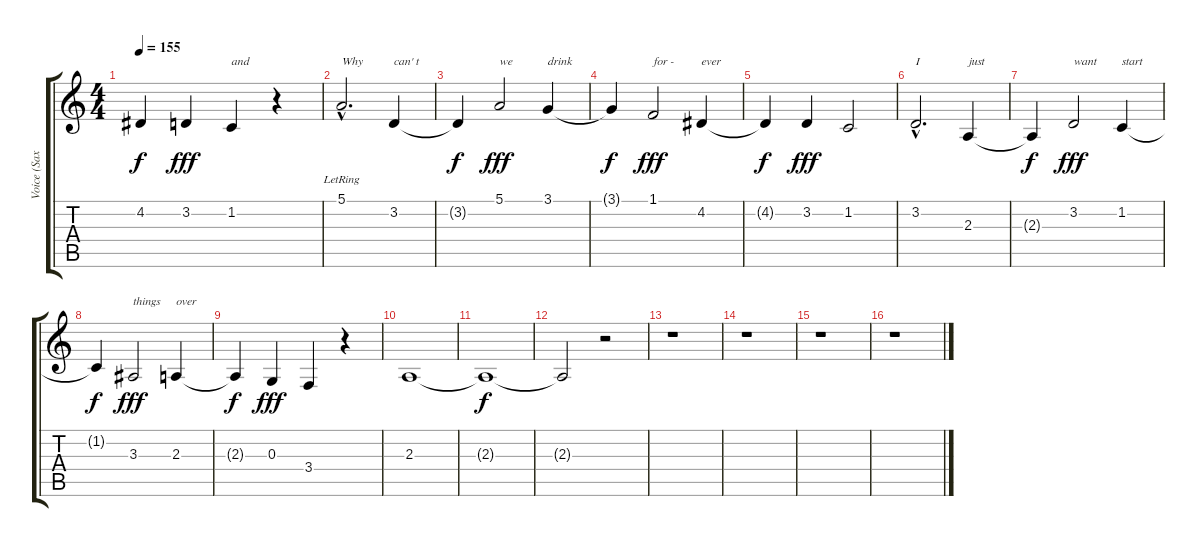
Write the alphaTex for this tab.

\track ("Voice (Sax 1)       " "Voice (Sax") {instrument altosax}
\staff {score tabs}
\tuning (E4 B3 G3 D3 A2 E2) {hide}
\ts (4 4)
\tempo 155
\clef g2
\ks c
4.2{t}.4{dy f} 3.2.4{dy fff} 1.2.4{txt "and"} r.4 |
5.1{hac lr}.2{d txt "Why "} 3.2.4{txt "can' t "} |
3.2{t}.4{dy f} 5.1.2{txt "we" dy fff} 3.1.4{txt "drink"} |
3.1{t}.4{dy f} 1.1.2{txt "for -" dy fff} 4.2.4{txt "ever"} |
4.2{t}.4{dy f} 3.2.4{dy fff} 1.2.2 |
3.2{hac}.2{d txt "I "} 2.3.4{txt "just"} |
2.3{t}.4{dy f} 3.2.2{txt "want" dy fff} 1.2.4{txt "start"} |
1.2{t}.4{dy f} 3.3.2{txt "things" dy fff} 2.3.4{txt "over"} |
2.3{t}.4{dy f} 0.3.4{dy fff} 3.4.4 r.4 |
2.3.1 |
2.3{t}.1{dy f} |
2.3{t}.2 r.2 |
r.1 |
r.1 |
r.1 |
r.1
